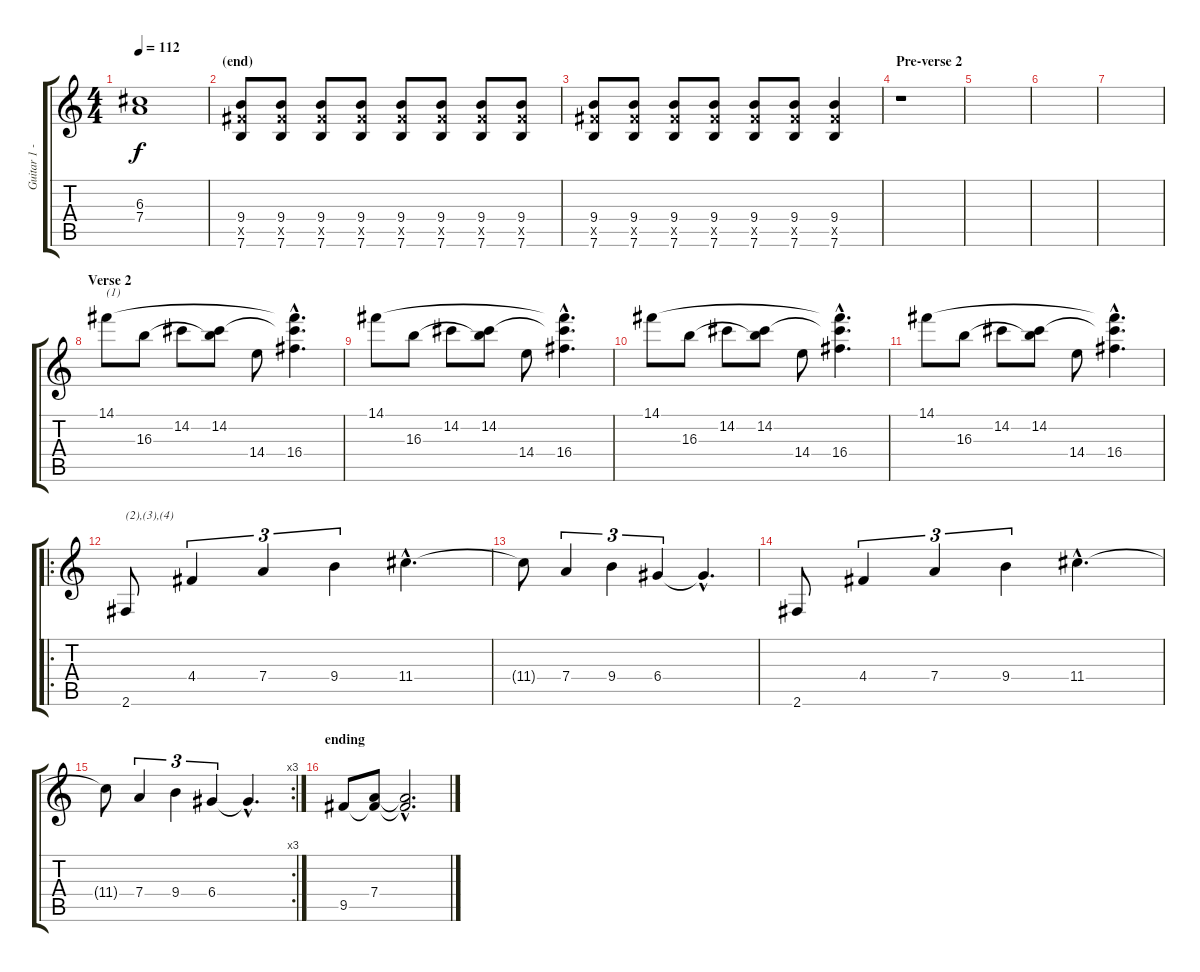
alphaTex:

\track ("Guitar 1 - left" "Guitar 1 -") {instrument distortionguitar}
\staff {score tabs}
\tuning (E4 B3 G3 D3 A2 E2) {hide}
\ts (4 4)
\tempo 112
\clef g2
\ks c
(6.3{t} 7.4{t}).1{dy f} |
\section ("" "(end)")
(9.4 9.5{x} 7.6).8 (9.4 9.5{x} 7.6).8 (9.4 9.5{x} 7.6).8 (9.4 9.5{x} 7.6).8 (9.4 9.5{x} 7.6).8 (9.4 9.5{x} 7.6).8 (9.4 9.5{x} 7.6).8 (9.4 9.5{x} 7.6).8 |
(9.4 9.5{x} 7.6).8 (9.4 9.5{x} 7.6).8 (9.4 9.5{x} 7.6).8 (9.4 9.5{x} 7.6).8 (9.4 9.5{x} 7.6).8 (9.4 9.5{x} 7.6).8 (9.4 9.5{x} 7.6).4 |
\section ("" "Pre-verse 2")
r.1 |
|
|
|
\section ("" "Verse 2")
14.1.8{txt "(1)"} 16.3.8 14.2.8 (14.2 16.3{t}).8 14.4.8 (14.1{hac t} 14.2{hac t} 16.4{hac}).4{d} |
14.1.8 16.3.8 14.2.8 (14.2 16.3{t}).8 14.4.8 (14.1{hac t} 14.2{hac t} 16.4{hac}).4{d} |
14.1.8 16.3.8 14.2.8 (14.2 16.3{t}).8 14.4.8 (14.1{hac t} 14.2{hac t} 16.4{hac}).4{d} |
14.1.8 16.3.8 14.2.8 (14.2 16.3{t}).8 14.4.8 (14.1{hac t} 14.2{hac t} 16.4{hac}).4{d} |
\ro
2.6.8{txt "(2),(3),(4)"} 4.4.4{tu (3 2)} 7.4.4{tu (3 2)} 9.4.4{tu (3 2)} 11.4{hac}.4{d} |
11.4{t}.8 7.4.4{tu (3 2)} 9.4.4{tu (3 2)} 6.4.4{tu (3 2)} 6.4{hac t}.4{d} |
2.6.8 4.4.4{tu (3 2)} 7.4.4{tu (3 2)} 9.4.4{tu (3 2)} 11.4{hac}.4{d} |
\rc 3
11.4{t}.8 7.4.4{tu (3 2)} 9.4.4{tu (3 2)} 6.4.4{tu (3 2)} 6.4{hac t}.4{d} |
\section ("" "ending")
9.5.8 (7.4 9.5{t}).8 (7.4{hac t} 9.5{hac t}).2{d}
